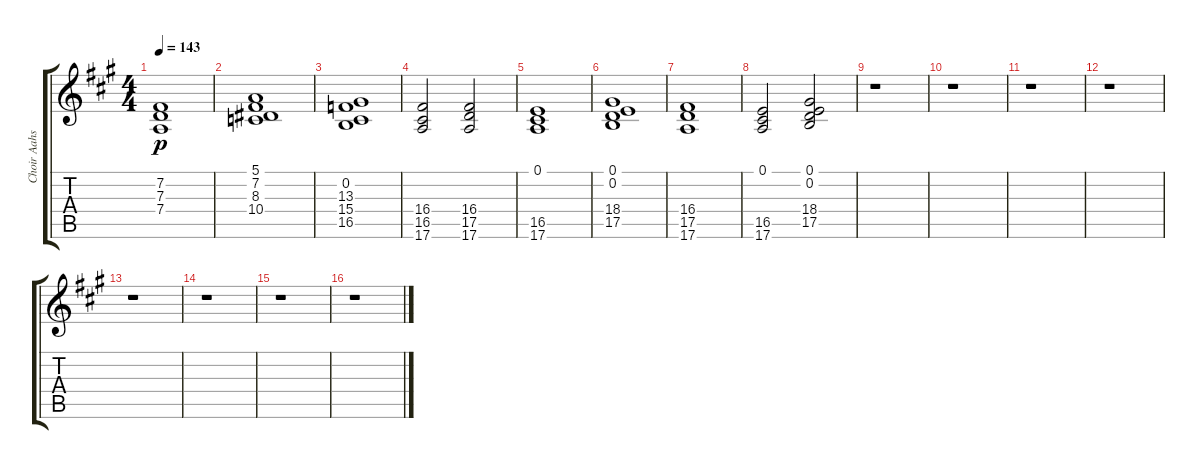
\track ("Choir Aahs" "Choir Aahs") {instrument choiraahs}
\staff {score tabs}
\tuning (E4 B3 G3 D3 A2 E2) {hide}
\ts (4 4)
\tempo 143
\clef g2
\ks a
(7.2 7.3 7.4).1{dy p} |
(5.1 7.2 8.3 10.4).1 |
(0.2 13.3 15.4 16.5).1 |
(16.4 16.5 17.6).2 (16.4 17.5 17.6).2 |
(0.1 16.5 17.6).1 |
(0.1 0.2 18.4 17.5).1 |
(16.4 17.5 17.6).1 |
(0.1 16.5 17.6).2 (0.1 0.2 18.4 17.5).2 |
r.1 |
r.1 |
r.1 |
r.1 |
r.1 |
r.1 |
r.1 |
r.1
